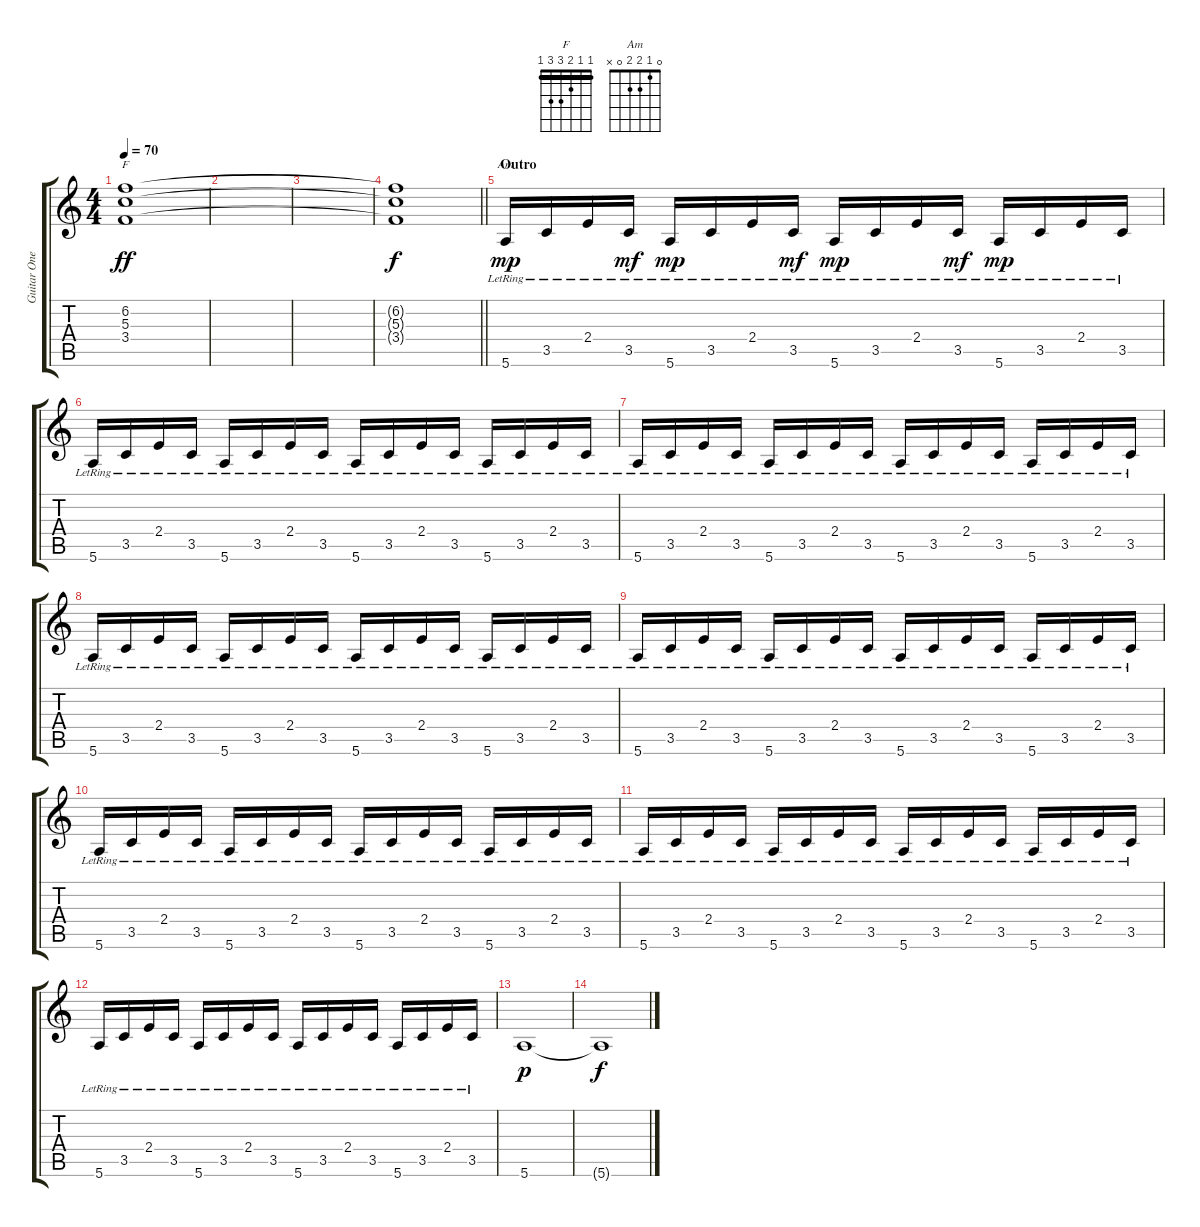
\track ("Guitar One" "Guitar One") {instrument overdrivenguitar}
\staff {score tabs}
\tuning (E4 B3 G3 D3 A2 E2) {hide}
\chord ("F" 1 1 2 3 3 1) {barre 1}
\chord ("Am" 0 1 2 2 0 x)
\ts (4 4)
\tempo 70
\clef g2
\ks c
(6.2 5.3 3.4).1{ch "F" dy ff volume 0} |
|
|
\barLineRight lightlight
(6.2{t} 5.3{t} 3.4{t}).1{dy f} |
\section ("" "Outro")
5.6{lr}.16{ch "Am" dy mp volume 11 balance 8 instrument acousticguitarnylon} 3.5{lr}.16 2.4{lr}.16 3.5{lr}.16{dy mf} 5.6{lr}.16{dy mp} 3.5{lr}.16 2.4{lr}.16 3.5{lr}.16{dy mf} 5.6{lr}.16{dy mp} 3.5{lr}.16 2.4{lr}.16 3.5{lr}.16{dy mf} 5.6{lr}.16{dy mp} 3.5{lr}.16 2.4{lr}.16 3.5{lr}.16 |
5.6{lr}.16 3.5{lr}.16 2.4{lr}.16 3.5{lr}.16 5.6{lr}.16 3.5{lr}.16 2.4{lr}.16 3.5{lr}.16 5.6{lr}.16 3.5{lr}.16 2.4{lr}.16 3.5{lr}.16 5.6{lr}.16 3.5{lr}.16 2.4{lr}.16 3.5{lr}.16 |
5.6{lr}.16 3.5{lr}.16 2.4{lr}.16 3.5{lr}.16 5.6{lr}.16 3.5{lr}.16 2.4{lr}.16 3.5{lr}.16 5.6{lr}.16 3.5{lr}.16 2.4{lr}.16 3.5{lr}.16 5.6{lr}.16 3.5{lr}.16 2.4{lr}.16 3.5{lr}.16 |
5.6{lr}.16 3.5{lr}.16 2.4{lr}.16 3.5{lr}.16 5.6{lr}.16 3.5{lr}.16 2.4{lr}.16 3.5{lr}.16 5.6{lr}.16 3.5{lr}.16 2.4{lr}.16 3.5{lr}.16 5.6{lr}.16 3.5{lr}.16 2.4{lr}.16 3.5{lr}.16 |
5.6{lr}.16 3.5{lr}.16 2.4{lr}.16 3.5{lr}.16 5.6{lr}.16 3.5{lr}.16 2.4{lr}.16 3.5{lr}.16 5.6{lr}.16 3.5{lr}.16 2.4{lr}.16 3.5{lr}.16 5.6{lr}.16 3.5{lr}.16 2.4{lr}.16 3.5{lr}.16 |
5.6{lr}.16 3.5{lr}.16 2.4{lr}.16 3.5{lr}.16 5.6{lr}.16 3.5{lr}.16 2.4{lr}.16 3.5{lr}.16 5.6{lr}.16 3.5{lr}.16 2.4{lr}.16 3.5{lr}.16 5.6{lr}.16 3.5{lr}.16 2.4{lr}.16 3.5{lr}.16 |
5.6{lr}.16 3.5{lr}.16 2.4{lr}.16 3.5{lr}.16 5.6{lr}.16 3.5{lr}.16 2.4{lr}.16 3.5{lr}.16 5.6{lr}.16 3.5{lr}.16 2.4{lr}.16 3.5{lr}.16 5.6{lr}.16 3.5{lr}.16 2.4{lr}.16 3.5{lr}.16 |
5.6{lr}.16 3.5{lr}.16 2.4{lr}.16 3.5{lr}.16 5.6{lr}.16 3.5{lr}.16 2.4{lr}.16 3.5{lr}.16 5.6{lr}.16 3.5{lr}.16 2.4{lr}.16 3.5{lr}.16 5.6{lr}.16 3.5{lr}.16 2.4{lr}.16 3.5{lr}.16 |
5.6.1{dy p volume 6} |
5.6{t}.1{dy f}
